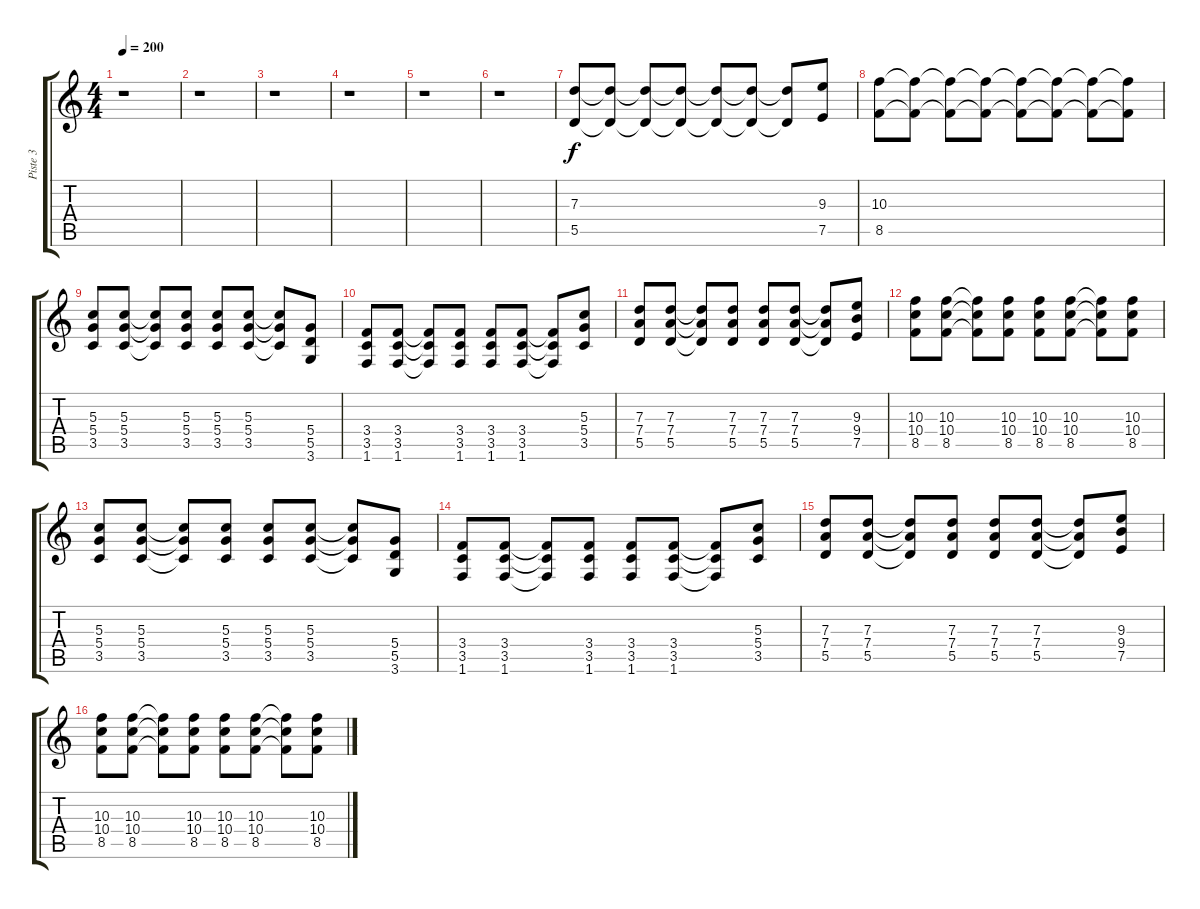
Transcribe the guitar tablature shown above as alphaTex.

\track ("Piste 3" "Piste 3") {instrument overdrivenguitar}
\staff {score tabs}
\tuning (E4 B3 G3 D3 A2 E2) {hide}
\ts (4 4)
\tempo 200
\clef g2
\ks c
r.1{dy f instrument overdrivenguitar} |
r.1 |
r.1 |
r.1 |
r.1 |
r.1 |
(7.3 5.5).8 (7.3{t} 5.5{t}).8 (7.3{t} 5.5{t}).8 (7.3{t} 5.5{t}).8 (7.3{t} 5.5{t}).8 (7.3{t} 5.5{t}).8 (7.3{t} 5.5{t}).8 (9.3 7.5).8 |
(10.3 8.5).8 (10.3{t} 8.5{t}).8 (10.3{t} 8.5{t}).8 (10.3{t} 8.5{t}).8 (10.3{t} 8.5{t}).8 (10.3{t} 8.5{t}).8 (10.3{t} 8.5{t}).8 (10.3{t} 8.5{t}).8 |
(5.3 5.4 3.5).8 (5.3 5.4 3.5).8 (5.3{t} 5.4{t} 3.5{t}).8 (5.3 5.4 3.5).8 (5.3 5.4 3.5).8 (5.3 5.4 3.5).8 (5.3{t} 5.4{t} 3.5{t}).8 (5.4 5.5 3.6).8 |
(3.4 3.5 1.6).8 (3.4 3.5 1.6).8 (3.4{t} 3.5{t} 1.6{t}).8 (3.4 3.5 1.6).8 (3.4 3.5 1.6).8 (3.4 3.5 1.6).8 (3.4{t} 3.5{t} 1.6{t}).8 (5.3 5.4 3.5).8 |
(7.3 7.4 5.5).8 (7.3 7.4 5.5).8 (7.3{t} 7.4{t} 5.5{t}).8 (7.3 7.4 5.5).8 (7.3 7.4 5.5).8 (7.3 7.4 5.5).8 (7.3{t} 7.4{t} 5.5{t}).8 (9.3 9.4 7.5).8 |
(10.3 10.4 8.5).8 (10.3 10.4 8.5).8 (10.3{t} 10.4{t} 8.5{t}).8 (10.3 10.4 8.5).8 (10.3 10.4 8.5).8 (10.3 10.4 8.5).8 (10.3{t} 10.4{t} 8.5{t}).8 (10.3 10.4 8.5).8 |
(5.3 5.4 3.5).8 (5.3 5.4 3.5).8 (5.3{t} 5.4{t} 3.5{t}).8 (5.3 5.4 3.5).8 (5.3 5.4 3.5).8 (5.3 5.4 3.5).8 (5.3{t} 5.4{t} 3.5{t}).8 (5.4 5.5 3.6).8 |
(3.4 3.5 1.6).8 (3.4 3.5 1.6).8 (3.4{t} 3.5{t} 1.6{t}).8 (3.4 3.5 1.6).8 (3.4 3.5 1.6).8 (3.4 3.5 1.6).8 (3.4{t} 3.5{t} 1.6{t}).8 (5.3 5.4 3.5).8 |
(7.3 7.4 5.5).8 (7.3 7.4 5.5).8 (7.3{t} 7.4{t} 5.5{t}).8 (7.3 7.4 5.5).8 (7.3 7.4 5.5).8 (7.3 7.4 5.5).8 (7.3{t} 7.4{t} 5.5{t}).8 (9.3 9.4 7.5).8 |
(10.3 10.4 8.5).8 (10.3 10.4 8.5).8 (10.3{t} 10.4{t} 8.5{t}).8 (10.3 10.4 8.5).8 (10.3 10.4 8.5).8 (10.3 10.4 8.5).8 (10.3{t} 10.4{t} 8.5{t}).8 (10.3 10.4 8.5).8
